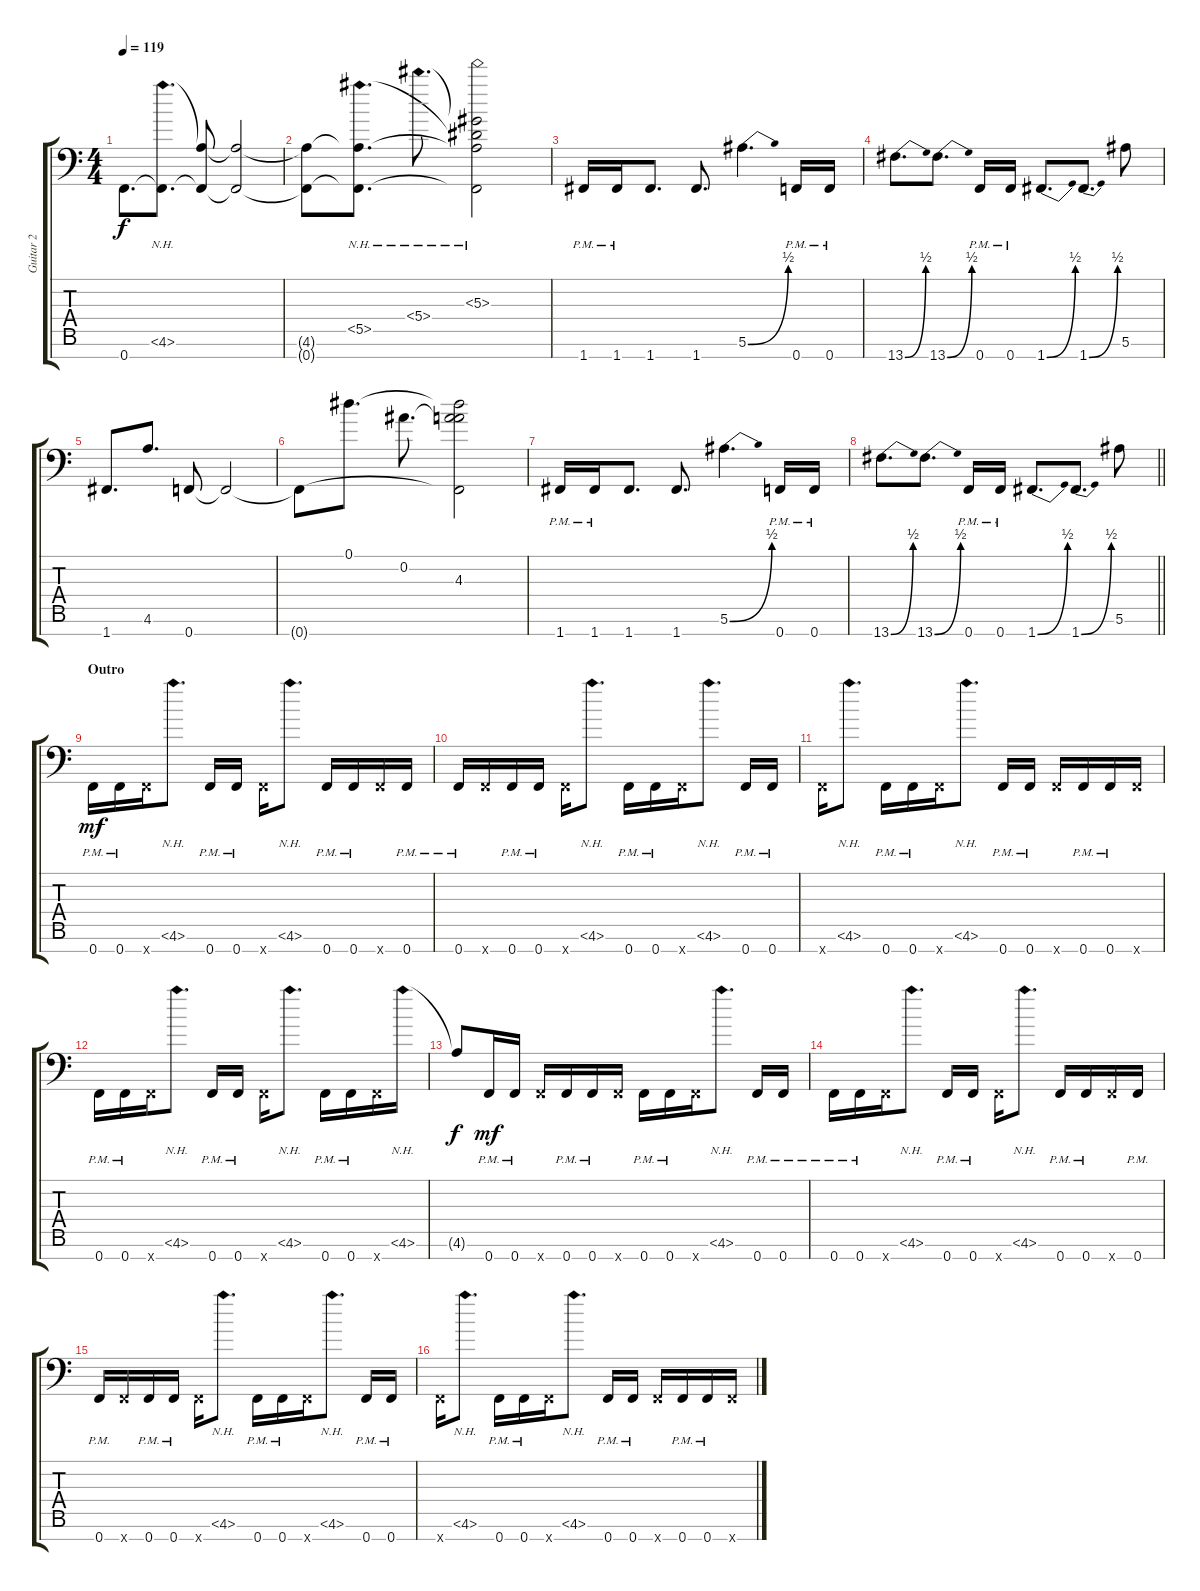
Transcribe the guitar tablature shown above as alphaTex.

\track ("Guitar 2" "Guitar 2") {instrument overdrivenguitar}
\staff {score tabs}
\tuning (Eb4 Bb3 F3 Eb3 Bb2 F2 F1) {hide}
\ts (4 4)
\tempo 119
\clef f4
\ks c
0.7.8{d dy f} (4.6{nh} 0.7{t}).8{d} (4.6{t} 0.7{t}).8 (4.6{t} 0.7{t}).2 |
(4.6{t} 0.7{t}).8 (5.5{nh} 4.6{t} 0.7{t}).8{d} 5.4{nh}.8{d} (5.3{nh} 5.4{t} 5.5{t} 4.6{t} 0.7{t}).2 |
1.7{pm}.16 1.7{pm}.16 1.7.8{d} 1.7.8{d} 5.6{be (bend 0 0 60 2)}.4{d} 0.7{pm}.16 0.7{pm}.16 |
13.7{be (bend 0 0 60 2)}.8{d} 13.7{be (bend 0 0 60 2)}.8{d} 0.7{pm}.16 0.7{pm}.16 1.7{be (bend 0 0 60 2)}.8{d} 1.7{be (bend 0 0 60 2)}.8{d} 5.6.8 |
1.7.8{d} 4.6.8{d} 0.7.8 0.7{t}.2 |
0.7{t}.8 0.1.8{d} 0.2.8{d} (0.1{t} 0.2{t} 4.3 0.7{t}).2 |
1.7{pm}.16 1.7{pm}.16 1.7.8{d} 1.7.8{d} 5.6{be (bend 0 0 60 2)}.4{d} 0.7{pm}.16 0.7{pm}.16 |
\barLineRight lightlight
13.7{be (bend 0 0 60 2)}.8{d} 13.7{be (bend 0 0 60 2)}.8{d} 0.7{pm}.16 0.7{pm}.16 1.7{be (bend 0 0 60 2)}.8{d} 1.7{be (bend 0 0 60 2)}.8{d} 5.6.8 |
\section ("" "Outro")
0.7{pm}.16{dy mf volume 15} 0.7{pm}.16 0.7{x}.16 4.6{nh}.8{d} 0.7{pm}.16 0.7{pm}.16 0.7{x}.16 4.6{nh}.8{d} 0.7{pm}.16 0.7{pm}.16 0.7{x}.16 0.7{pm}.16 |
0.7{pm}.16 0.7{x}.16 0.7{pm}.16 0.7{pm}.16 0.7{x}.16 4.6{nh}.8{d} 0.7{pm}.16 0.7{pm}.16 0.7{x}.16 4.6{nh}.8{d} 0.7{pm}.16 0.7{pm}.16 |
0.7{x}.16 4.6{nh}.8{d} 0.7{pm}.16 0.7{pm}.16 0.7{x}.16 4.6{nh}.8{d} 0.7{pm}.16 0.7{pm}.16 0.7{x}.16 0.7{pm}.16 0.7{pm}.16 0.7{x}.16 |
0.7{pm}.16 0.7{pm}.16 0.7{x}.16 4.6{nh}.8{d} 0.7{pm}.16 0.7{pm}.16 0.7{x}.16 4.6{nh}.8{d} 0.7{pm}.16 0.7{pm}.16 0.7{x}.16 4.6{nh}.16 |
4.6{t}.8{dy f} 0.7{pm}.16{dy mf} 0.7{pm}.16 0.7{x}.16 0.7{pm}.16 0.7{pm}.16 0.7{x}.16 0.7{pm}.16 0.7{pm}.16 0.7{x}.16 4.6{nh}.8{d} 0.7{pm}.16 0.7{pm}.16 |
0.7{pm}.16 0.7{pm}.16 0.7{x}.16 4.6{nh}.8{d} 0.7{pm}.16 0.7{pm}.16 0.7{x}.16 4.6{nh}.8{d} 0.7{pm}.16 0.7{pm}.16 0.7{x}.16 0.7{pm}.16 |
0.7{pm}.16 0.7{x}.16 0.7{pm}.16 0.7{pm}.16 0.7{x}.16 4.6{nh}.8{d} 0.7{pm}.16 0.7{pm}.16 0.7{x}.16 4.6{nh}.8{d} 0.7{pm}.16 0.7{pm}.16 |
0.7{x}.16 4.6{nh}.8{d} 0.7{pm}.16 0.7{pm}.16 0.7{x}.16 4.6{nh}.8{d} 0.7{pm}.16 0.7{pm}.16 0.7{x}.16 0.7{pm}.16 0.7{pm}.16 0.7{x}.16
